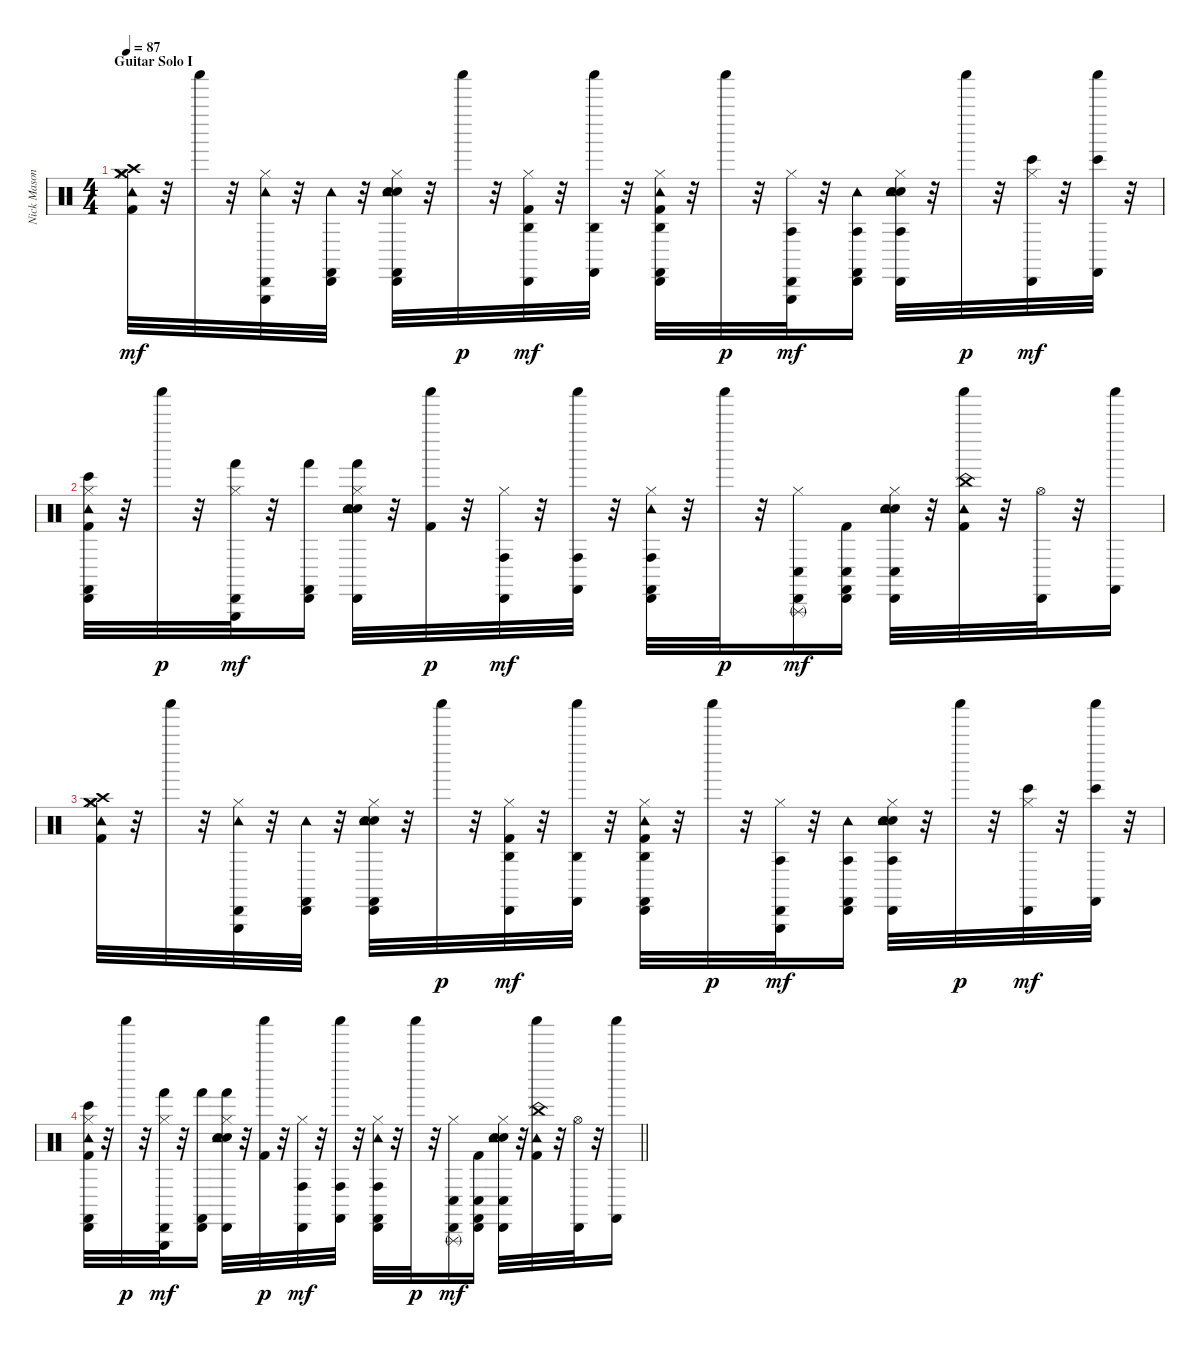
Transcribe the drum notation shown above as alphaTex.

\track ("Nick Mason (Drums)" "Nick Mason") {instrument percussion}
\staff {score}
\articulation defaults
\ts (4 4)
\section ("" "Guitar Solo I")
\tempo 87
\clef neutral
\ks c
("Hi-Hat (closed)" "Kick (hit) 2" "Tambourine (hit)" "Crash high (hit)" "Crash medium (hit)" "Hi-Hat (closed)").32{dy mf} r.32 "Shaker (hit)".32 r.32 ("Hi-Hat (closed)" "Tambourine (hit)" "Cabasa (hit)" "Triangle (hit)").32 r.32 ("Tambourine (hit)" "Cabasa (hit)" "Castanets (hit)").32 r.32 ("Electric Snare (hit)" "Hi-Hat (closed)" "Snare (hit) 2" "Tambourine (hit)" "Cabasa (hit)" "Castanets (hit)").32 r.32 "Shaker (hit)".32{dy p} r.32 ("Hi-Hat (closed)" "Kick (hit) 2" "Agogo high (hit)" "Cabasa (hit)").32{dy mf} r.32 ("Agogo high (hit)" "Shaker (hit)" "Castanets (hit)").32 r.32 ("Hi-Hat (closed)" "Kick (hit) 2" "Agogo high (hit)" "Cabasa (hit)" "Tambourine (hit)" "Castanets (hit)").32 r.32 "Shaker (hit)".32{dy p} r.32 ("Hi-Hat (closed)" "Agogo tow (hit)" "Cabasa (hit)" "Triangle (hit)").32{dy mf} r.32 ("Agogo tow (hit)" "Cabasa (hit)" "Tambourine (hit)" "Castanets (hit)").16 ("Electric Snare (hit)" "Hi-Hat (closed)" "Snare (hit) 2" "Agogo tow (hit)" "Tambourine (hit)" "Cabasa (hit)").32 r.32 "Shaker (hit)".32{dy p} r.32 ("Hi-Hat (closed)" "Bongo High (hit)" "Cabasa (hit)").32{dy mf} r.32 ("Bongo High (hit)" "Shaker (hit)" "Castanets (hit)").32 r.32 |
("Hi-Hat (closed)" "Kick (hit) 2" "Bongo High (hit)" "Cabasa (hit)" "Tambourine (hit)" "Castanets (hit)").32 r.32 "Shaker (hit)".32{dy p} r.32 ("Hi-Hat (closed)" "Hand (hit)" "Cabasa (hit)" "Triangle (hit)").32{dy mf} r.32 ("Hand (hit)" "Cabasa (hit)" "Castanets (hit)").16 ("Electric Snare (hit)" "Hi-Hat (closed)" "Snare (hit) 2" "Hand (hit)" "Cabasa (hit)" "Tambourine (hit)").32 r.32 ("Kick (hit) 2" "Shaker (hit)").32{dy p} r.32 ("Hi-Hat (closed)" "Conga high (hit)" "Cabasa (hit)").32{dy mf} r.32 ("Conga high (hit)" "Shaker (hit)" "Castanets (hit)").32 r.32 ("Hi-Hat (closed)" "Conga high (hit)" "Cabasa (hit)" "Tambourine (hit)" "Castanets (hit)").32 r.32 "Shaker (hit)".32{dy p} r.32 ("Hi-Hat (closed)" "Conga low (hit)" "Cabasa (hit)" "Triangle (rnute)").16{dy mf} ("Kick (hit) 2" "Conga low (hit)" "Cabasa (hit)" "Castanets (hit)").16 ("Electric Snare (hit)" "Hi-Hat (closed)" "Snare (hit) 2" "Conga low (hit)" "Cabasa (hit)" "Tambourine (hit)").32 r.32 ("Kick (hit) 2" "Tambourine (hit)" "Shaker (hit)" "China (hit)").32 r.32 ("Hi-Hat (open)" "Cabasa (hit)").32 r.32 ("Shaker (hit)" "Castanets (hit)").16 |
("Hi-Hat (closed)" "Kick (hit) 2" "Tambourine (hit)" "Crash high (hit)" "Crash medium (hit)" "Hi-Hat (closed)").32 r.32 "Shaker (hit)".32 r.32 ("Hi-Hat (closed)" "Tambourine (hit)" "Cabasa (hit)" "Triangle (hit)").32 r.32 ("Tambourine (hit)" "Cabasa (hit)" "Castanets (hit)").32 r.32 ("Electric Snare (hit)" "Hi-Hat (closed)" "Snare (hit) 2" "Tambourine (hit)" "Cabasa (hit)" "Castanets (hit)").32 r.32 "Shaker (hit)".32{dy p} r.32 ("Hi-Hat (closed)" "Kick (hit) 2" "Agogo high (hit)" "Cabasa (hit)").32{dy mf} r.32 ("Agogo high (hit)" "Shaker (hit)" "Castanets (hit)").32 r.32 ("Hi-Hat (closed)" "Kick (hit) 2" "Agogo high (hit)" "Cabasa (hit)" "Tambourine (hit)" "Castanets (hit)").32 r.32 "Shaker (hit)".32{dy p} r.32 ("Hi-Hat (closed)" "Agogo tow (hit)" "Cabasa (hit)" "Triangle (hit)").32{dy mf} r.32 ("Agogo tow (hit)" "Cabasa (hit)" "Tambourine (hit)" "Castanets (hit)").16 ("Electric Snare (hit)" "Hi-Hat (closed)" "Snare (hit) 2" "Agogo tow (hit)" "Tambourine (hit)" "Cabasa (hit)").32 r.32 "Shaker (hit)".32{dy p} r.32 ("Hi-Hat (closed)" "Bongo High (hit)" "Cabasa (hit)").32{dy mf} r.32 ("Bongo High (hit)" "Shaker (hit)" "Castanets (hit)").32 r.32 |
\barLineRight lightlight
("Hi-Hat (closed)" "Kick (hit) 2" "Bongo High (hit)" "Cabasa (hit)" "Tambourine (hit)" "Castanets (hit)").32 r.32 "Shaker (hit)".32{dy p} r.32 ("Hi-Hat (closed)" "Hand (hit)" "Cabasa (hit)" "Triangle (hit)").32{dy mf} r.32 ("Hand (hit)" "Cabasa (hit)" "Castanets (hit)").16 ("Electric Snare (hit)" "Hi-Hat (closed)" "Snare (hit) 2" "Hand (hit)" "Cabasa (hit)" "Tambourine (hit)").32 r.32 ("Kick (hit) 2" "Shaker (hit)").32{dy p} r.32 ("Hi-Hat (closed)" "Conga high (hit)" "Cabasa (hit)").32{dy mf} r.32 ("Conga high (hit)" "Shaker (hit)" "Castanets (hit)").32 r.32 ("Hi-Hat (closed)" "Conga high (hit)" "Cabasa (hit)" "Tambourine (hit)" "Castanets (hit)").32 r.32 "Shaker (hit)".32{dy p} r.32 ("Hi-Hat (closed)" "Conga low (hit)" "Cabasa (hit)" "Triangle (rnute)").16{dy mf} ("Kick (hit) 2" "Conga low (hit)" "Cabasa (hit)" "Castanets (hit)").16 ("Electric Snare (hit)" "Hi-Hat (closed)" "Snare (hit) 2" "Conga low (hit)" "Cabasa (hit)" "Tambourine (hit)").32 r.32 ("Kick (hit) 2" "Tambourine (hit)" "Shaker (hit)" "China (hit)").32 r.32 ("Hi-Hat (open)" "Cabasa (hit)").32 r.32 ("Shaker (hit)" "Castanets (hit)").16
